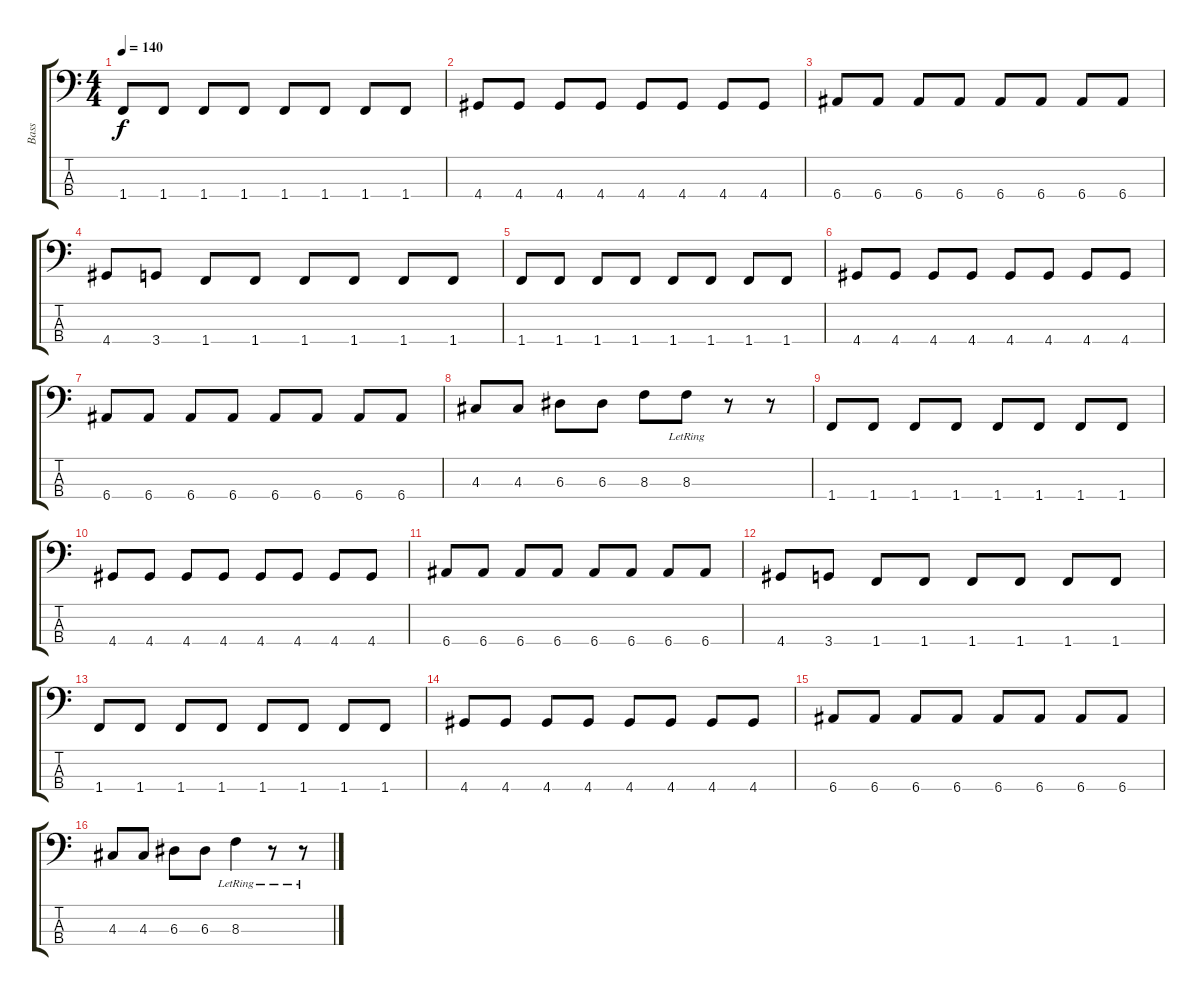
\track ("Bass" "Bass") {instrument electricbasspick}
\staff {score tabs}
\tuning (G2 D2 A1 E1) {hide}
\ts (4 4)
\tempo 140
\clef f4
\ks c
1.4.8{dy f} 1.4.8 1.4.8 1.4.8 1.4.8 1.4.8 1.4.8 1.4.8 |
4.4.8 4.4.8 4.4.8 4.4.8 4.4.8 4.4.8 4.4.8 4.4.8 |
6.4.8 6.4.8 6.4.8 6.4.8 6.4.8 6.4.8 6.4.8 6.4.8 |
4.4.8 3.4.8 1.4.8 1.4.8 1.4.8 1.4.8 1.4.8 1.4.8 |
1.4.8 1.4.8 1.4.8 1.4.8 1.4.8 1.4.8 1.4.8 1.4.8 |
4.4.8 4.4.8 4.4.8 4.4.8 4.4.8 4.4.8 4.4.8 4.4.8 |
6.4.8 6.4.8 6.4.8 6.4.8 6.4.8 6.4.8 6.4.8 6.4.8 |
4.3.8 4.3.8 6.3.8 6.3.8 8.3.8 8.3{lr}.8 r.8 r.8 |
1.4.8 1.4.8 1.4.8 1.4.8 1.4.8 1.4.8 1.4.8 1.4.8 |
4.4.8 4.4.8 4.4.8 4.4.8 4.4.8 4.4.8 4.4.8 4.4.8 |
6.4.8 6.4.8 6.4.8 6.4.8 6.4.8 6.4.8 6.4.8 6.4.8 |
4.4.8 3.4.8 1.4.8 1.4.8 1.4.8 1.4.8 1.4.8 1.4.8 |
1.4.8 1.4.8 1.4.8 1.4.8 1.4.8 1.4.8 1.4.8 1.4.8 |
4.4.8 4.4.8 4.4.8 4.4.8 4.4.8 4.4.8 4.4.8 4.4.8 |
6.4.8 6.4.8 6.4.8 6.4.8 6.4.8 6.4.8 6.4.8 6.4.8 |
4.3.8 4.3.8 6.3.8 6.3.8 8.3{lr}.4 r.8 r.8
